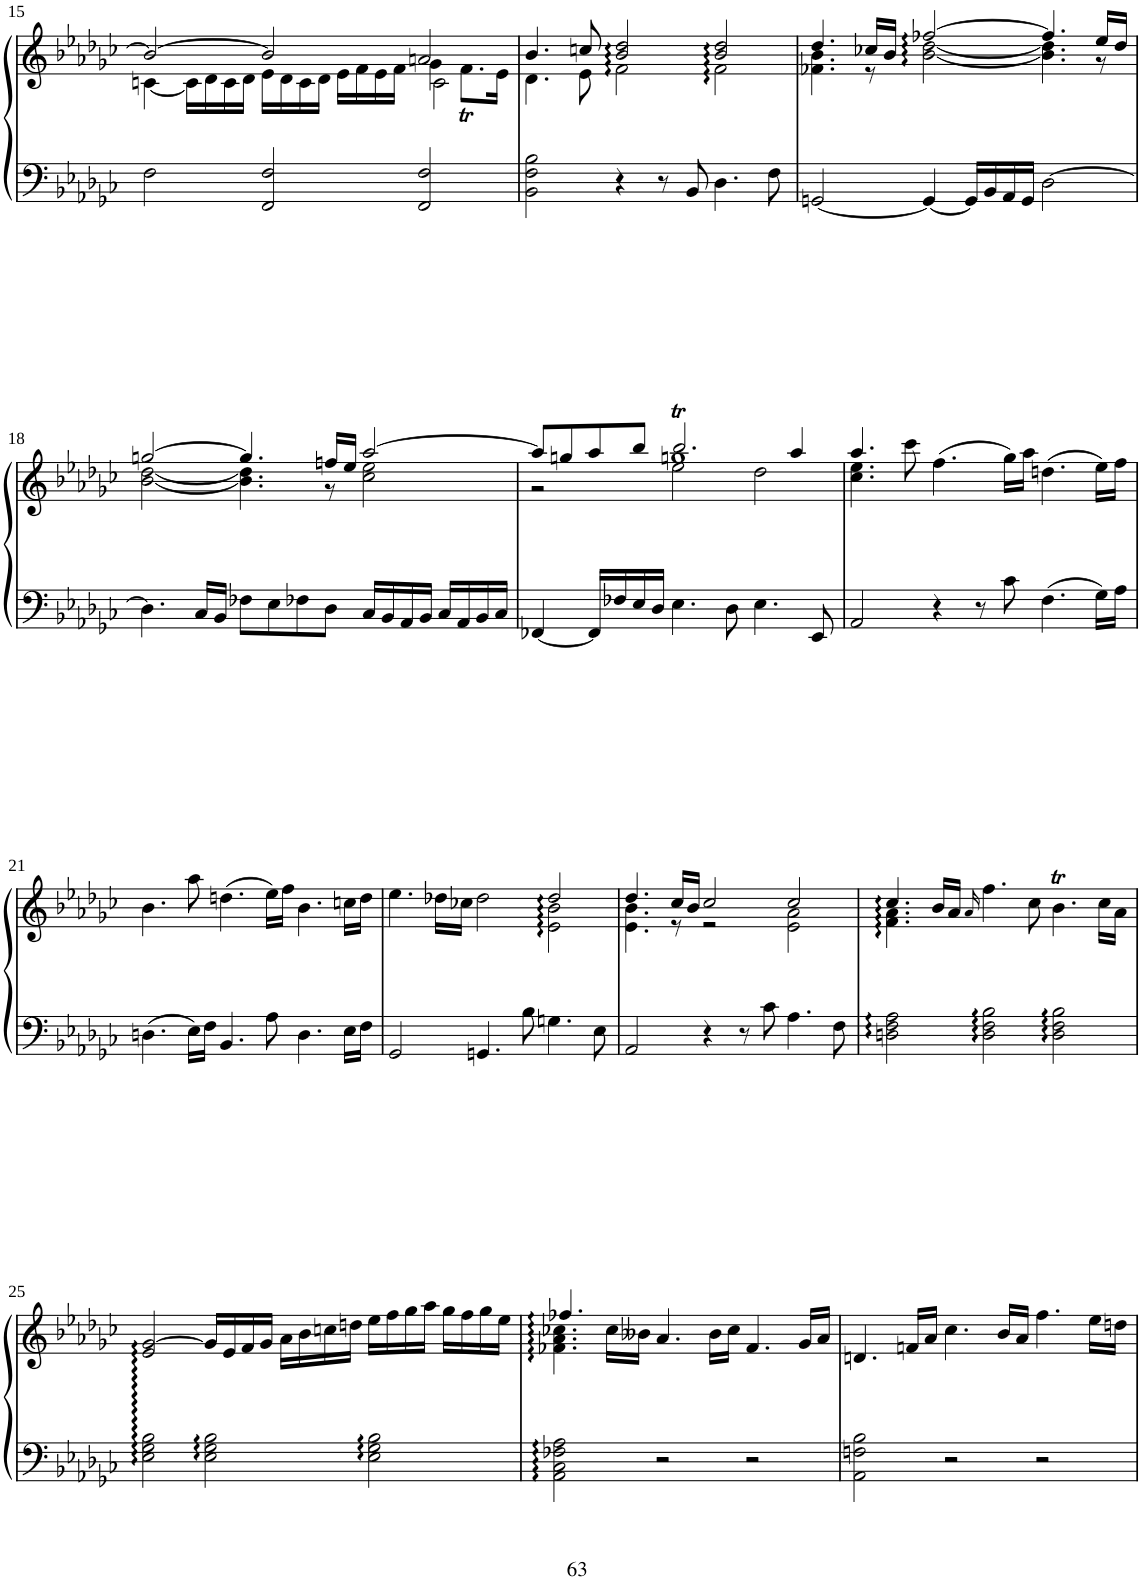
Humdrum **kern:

**kern	**kern
*part1	*part1
*staff2	*staff1
*I"Piano	*
*I'Pno	*
!!LO:PB:g=z
*clefF4	*clefG2
*k[b-e-a-d-g-c-]	*k[b-e-a-d-g-c-]
*M3/2	*M3/2
=15	=15
*	*^
*	*	*^
2F\	2b-/_	[4cn\	2ryy
.	.	16c\LL]	.
.	.	16d-\	.
.	.	16c\	.
.	.	16d-\JJ	.
2FF/ 2F/	2b-/]	16e-\LL	2ryy
.	.	16d-\	.
.	.	16c\	.
.	.	16d-\JJ	.
.	.	16e-\LL	.
.	.	16f\	.
.	.	16e-\	.
.	.	16f\JJ	.
2FF/ 2F/	2an/	4g-\	2c\
.	.	8.ft\L	.
.	.	16e-\Jk	.
*	*	*v	*v
=16	=16	=16
2BB-\ 2F\ 2B-\	4.b-/	4.d-\
.	8ccn/	8e-\
4r	2b-/ 2dd-/	2f\
8r	.	.
8BB-/	.	.
4.D-\	2b-/ 2dd-/	2f\
8F\	.	.
=17	=17	=17
[2GGn/	4.dd-/	4.f-X\ 4.b-\
.	16cc-X/LL	8r
.	16b-/JJ	.
4GG/_	[2ff-X/	[2b-\ [2dd-\
16GG/LL]	.	.
16BB-/	.	.
16AA-/	.	.
16GG/JJ	.	.
[2D-\	4.ff-/]	4.b-\] 4.dd-\]
.	16ee-/LL	8r
.	16dd-/JJ	.
!!LO:LB:g=z	!!
=18	=18	=18
4.D-\]	[2ggn/	[2b-\ [2dd-\
16C-/LL	.	.
16BB-/JJ	.	.
8F-X\L	4.gg/]	4.b-\] 4.dd-\]
8E-\	.	.
8F-X\	.	.
8D-\J	16ffn/LL	8r
.	16ee-/JJ	.
16C-/LL	[2aa-/	2cc-\ 2ee-\
16BB-/	.	.
16AA-/	.	.
16BB-/JJ	.	.
16C-/LL	.	.
16AA-/	.	.
16BB-/	.	.
16C-/JJ	.	.
=19	=19	=19
*	*	*^
[4FF-X/	8aa-/L]	2r	2ryy
.	8ggn/	.	.
16FF-/LL]	8aa-/	.	.
16F-X/	.	.	.
16E-/	8bb-/J	.	.
16D-/JJ	.	.	.
4.E-\	2.bb-t/	2ee-\	1ggn
8D-\	.	.	.
4.E-\	.	2dd-\	.
.	4aa-/	.	.
8EE-/	.	.	.
*	*	*v	*v
=20	=20	=20
2AA-/	4.aa-/	4.cc-\ 4.ee-\
.	8ccc-\	1ryy
4r	(4.ff\	.
8r	.	.
8c-\	16gg-\LL)	.
.	16aa-\JJ	.
4.F\	(4.ddn\	.
16G-\LL	16ee-\LL)	8ryy
16A-\JJ	16ff\JJ	.
*	*v	*v
!!LO:LB:g=z
=21	=21
4.Dn\	4.b-\
16E-\LL	8aa-\
16F\JJ	.
4.BB-/	(4.ddn\
8A-\	16ee-\LL)
.	16ff\JJ
4.D\	4.b-\
16E-\LL	16ccn\LL
16F\JJ	16dd\JJ
=22	=22
*	*^
2GG-/	4.ee-\	1ryy
.	16dd-X\LL	.
.	16cc-X\JJ	.
4.GGn/	2dd-\	.
8B-\	.	.
4.Gn\	2dd-/	2e-\ 2b-\
8E-\	.	.
=23	=23	=23
2AA-/	4.dd-/	4.e-\ 4.b-\
.	16cc-/LL	8r
.	16b-/JJ	.
4r	2cc-/	2r
8r	.	.
8c-\	.	.
4.A-\	2cc-/	2e-\ 2a-\
8F\	.	.
=24	=24	=24
2Dn\ 2F\ 2A-\	4.cc-/	4.f\ 4.a-\
.	16b-/LL	1ryy
.	16a-/JJ	.
.	16qa-/	.
2D\ 2F\ 2B-\	4.ff\	.
.	8cc-\	.
2D\ 2F\ 2B-\	4.b-t\	.
.	16cc-\LL	8ryy
.	16a-\JJ	.
*	*v	*v
!!LO:LB:g=z
=25	=25
2E-\ 2G-\ 2B-\	2e-/ [2g-/
2E-\ 2G-\ 2B-\	16g-/LL]
.	16e-/
.	16f/
.	16g-/JJ
.	16a-\LL
.	16b-\
.	16ccn\
.	16ddn\JJ
2E-\ 2G-\ 2B-\	16ee-\LL
.	16ff\
.	16gg-\
.	16aa-\JJ
.	16gg-\LL
.	16ff\
.	16gg-\
.	16ee-\JJ
=26	=26
*	*^
2AA-\ 2C-\ 2F-X\ 2A-\	4.ff-X/	4.f-X\ 4.a-\ 4.cc-X\
.	16cc-\LL	1ryy
.	16b--X\JJ	.
2r	4.a-/	.
.	16b--\LL	.
.	16cc-\JJ	.
2r	4.f-/	.
.	16g-/LL	8ryy
.	16a-/JJ	.
*	*v	*v
=27	=27
2AA-\ 2Fn\ 2B-\	4.dn/
.	16fn/LL
.	16a-/JJ
2r	4.cc-\
.	16b-/LL
.	16a-/JJ
2r	4.ff\
.	16ee-\LL
.	16ddn\JJ
=	=
*-	*-
